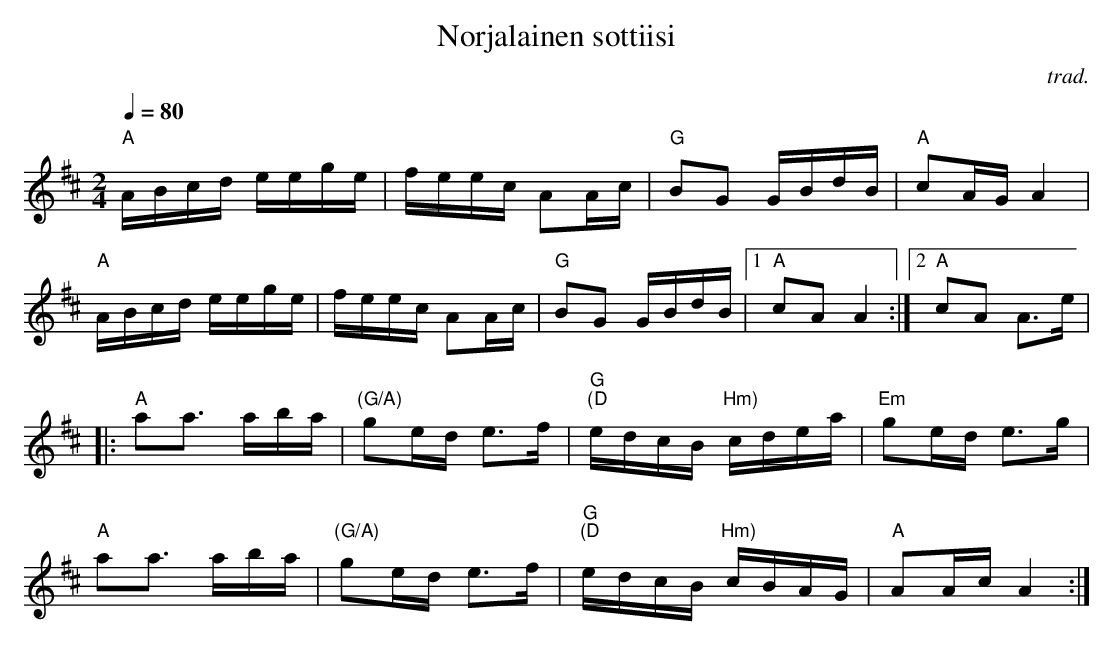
X:1
T:Norjalainen sottiisi
C:trad.
M:2/4
L:1/16
Q:1/4=80
K:A mix
"A" ABcd eege | feec A2Ac | "G" B2G2 GBdB | "A" c2AG A4 |
"A" ABcd eege | feec A2Ac | "G" B2G2 GBdB |1 "A" c2A2 A4 :|2 "A" c2A2 A3e |
|: "A" a2a3 aba | "(G/A)" g2ed e3f | "G" "(D" edcB "Hm)" cdea | "Em" g2ed e3g |
"A" a2a3 aba | "(G/A)" g2ed e3f | "G" "(D" edcB "Hm)" cBAG | "A" A2Ac A4 :|
